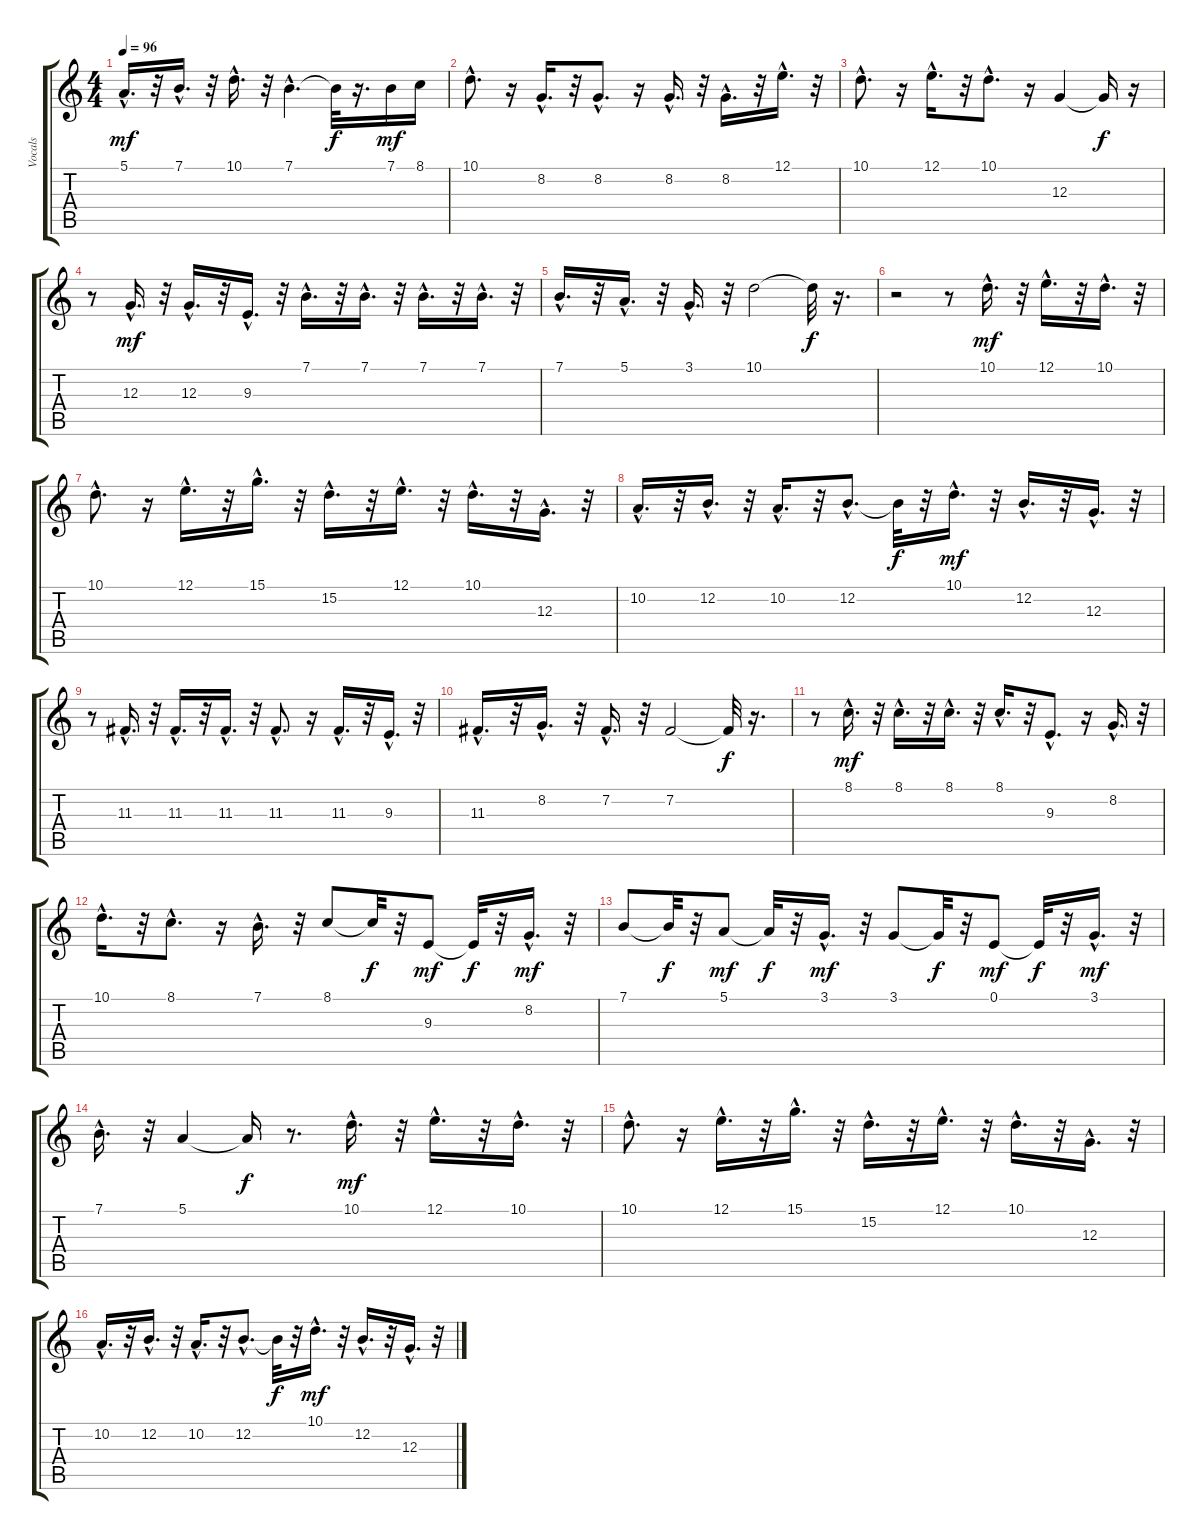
\track ("Vocals" "Vocals") {instrument flute}
\staff {score tabs}
\tuning (E4 B3 G3 D3 A2 E2) {hide}
\ts (4 4)
\tempo 96
\clef g2
\ks c
5.1{hac}.16{d dy mf} r.32 7.1{hac}.16{d} r.32 10.1{hac}.16{d} r.32 7.1{hac}.4{d} 7.1{t}.32{dy f} r.16{d} 7.1.16{dy mf} 8.1.16 |
10.1{hac}.8{d} r.16 8.2{hac}.16{d} r.32 8.2{hac}.8{d} r.16 8.2{hac}.16{d} r.32 8.2{hac}.16{d} r.32 12.1{hac}.16{d} r.32 |
10.1{hac}.8{d} r.16 12.1{hac}.16{d} r.32 10.1{hac}.8{d} r.16 12.3.4 12.3{t}.16{dy f} r.16 |
r.8 12.3{hac}.16{d dy mf} r.32 12.3{hac}.16{d} r.32 9.3{hac}.16{d} r.32 7.1{hac}.16{d} r.32 7.1{hac}.16{d} r.32 7.1{hac}.16{d} r.32 7.1{hac}.16{d} r.32 |
7.1{hac}.16{d} r.32 5.1{hac}.16{d} r.32 3.1{hac}.16{d} r.32 10.1.2 10.1{t}.32{dy f} r.16{d} |
r.2 r.8 10.1{hac}.16{d dy mf} r.32 12.1{hac}.16{d} r.32 10.1{hac}.16{d} r.32 |
10.1{hac}.8{d} r.16 12.1{hac}.16{d} r.32 15.1{hac}.16{d} r.32 15.2{hac}.16{d} r.32 12.1{hac}.16{d} r.32 10.1{hac}.16{d} r.32 12.3{hac}.16{d} r.32 |
10.2{hac}.16{d} r.32 12.2{hac}.16{d} r.32 10.2{hac}.16{d} r.32 12.2{hac}.8{d} 12.2{t}.32{dy f} r.32 10.1{hac}.16{d dy mf} r.32 12.2{hac}.16{d} r.32 12.3{hac}.16{d} r.32 |
r.8 11.3{hac}.16{d} r.32 11.3{hac}.16{d} r.32 11.3{hac}.16{d} r.32 11.3{hac}.8{d} r.16 11.3{hac}.16{d} r.32 9.3{hac}.16{d} r.32 |
11.3{hac}.16{d} r.32 8.2{hac}.16{d} r.32 7.2{hac}.16{d} r.32 7.2.2 7.2{t}.32{dy f} r.16{d} |
r.8 8.1{hac}.16{d dy mf} r.32 8.1{hac}.16{d} r.32 8.1{hac}.16{d} r.32 8.1{hac}.16{d} r.32 9.3{hac}.8{d} r.16 8.2{hac}.16{d} r.32 |
10.1{hac}.16{d} r.32 8.1{hac}.8{d} r.16 7.1{hac}.16{d} r.32 8.1.8 8.1{t}.32{dy f} r.32 9.3.8{dy mf} 9.3{t}.32{dy f} r.32 8.2{hac}.16{d dy mf} r.32 |
7.1.8 7.1{t}.32{dy f} r.32 5.1.8{dy mf} 5.1{t}.32{dy f} r.32 3.1{hac}.16{d dy mf} r.32 3.1.8 3.1{t}.32{dy f} r.32 0.1.8{dy mf} 0.1{t}.32{dy f} r.32 3.1{hac}.16{d dy mf} r.32 |
7.1{hac}.16{d} r.32 5.1.4 5.1{t}.16{dy f} r.8{d} 10.1{hac}.16{d dy mf} r.32 12.1{hac}.16{d} r.32 10.1{hac}.16{d} r.32 |
10.1{hac}.8{d} r.16 12.1{hac}.16{d} r.32 15.1{hac}.16{d} r.32 15.2{hac}.16{d} r.32 12.1{hac}.16{d} r.32 10.1{hac}.16{d} r.32 12.3{hac}.16{d} r.32 |
10.2{hac}.16{d} r.32 12.2{hac}.16{d} r.32 10.2{hac}.16{d} r.32 12.2{hac}.8{d} 12.2{t}.32{dy f} r.32 10.1{hac}.16{d dy mf} r.32 12.2{hac}.16{d} r.32 12.3{hac}.16{d} r.32
